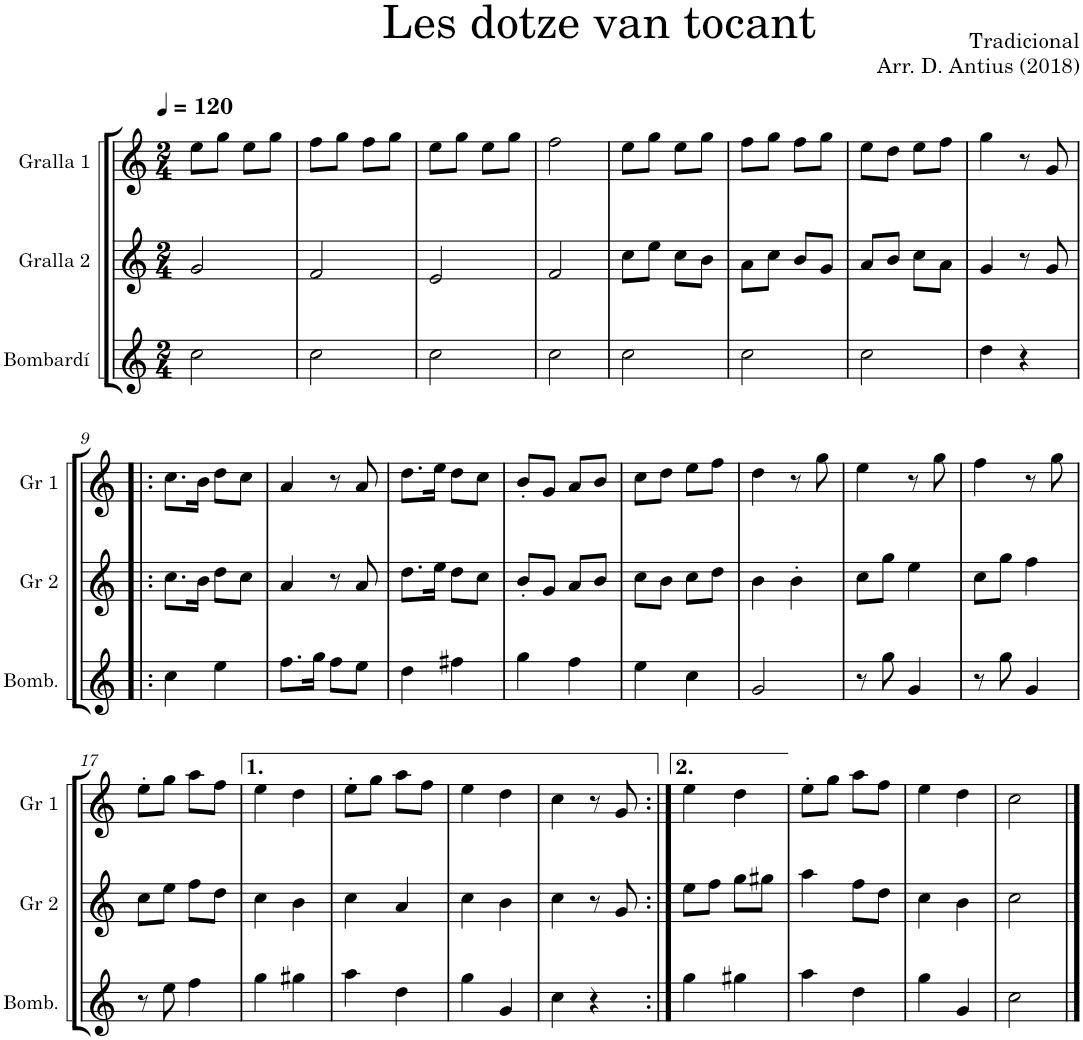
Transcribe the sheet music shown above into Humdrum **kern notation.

**kern	**kern	**kern
*part3	*part2	*part1
*staff3	*staff2	*staff1
*I"Bombardí	*I"Gralla 2	*I"Gralla 1
*I'Bomb.	*I'Gr 2	*I'Gr 1
*clefG2	*clefG2	*clefG2
*Trd14c24	*	*
*k[]	*k[]	*k[]
*M2/4	*M2/4	*M2/4
*MM120	*MM120	*MM120
=1	=1	=1
2cc\	2g/	8ee\L
.	.	8gg\J
.	.	8ee\L
.	.	8gg\J
=2	=2	=2
2cc\	2f/	8ff\L
.	.	8gg\J
.	.	8ff\L
.	.	8gg\J
=3	=3	=3
2cc\	2e/	8ee\L
.	.	8gg\J
.	.	8ee\L
.	.	8gg\J
=4	=4	=4
2cc\	2f/	2ff\
=5	=5	=5
2cc\	8cc\L	8ee\L
.	8ee\J	8gg\J
.	8cc\L	8ee\L
.	8b\J	8gg\J
=6	=6	=6
2cc\	8a\L	8ff\L
.	8cc\J	8gg\J
.	8b/L	8ff\L
.	8g/J	8gg\J
=7	=7	=7
2cc\	8a/L	8ee\L
.	8b/J	8dd\J
.	8cc\L	8ee\L
.	8a\J	8ff\J
=8	=8	=8
4dd\	4g/	4gg\
4r	8r	8r
.	8g/	8g/
!!LO:LB:g=z
=9!|:	=9!|:	=9!|:
4cc\	8.cc\L	8.cc\L
.	16b\Jk	16b\Jk
4ee\	8dd\L	8dd\L
.	8cc\J	8cc\J
=10	=10	=10
8.ff\L	4a/	4a/
16gg\Jk	.	.
8ff\L	8r	8r
8ee\J	8a/	8a/
=11	=11	=11
4dd\	8.dd\L	8.dd\L
.	16ee\Jk	16ee\Jk
4ff#X\	8dd\L	8dd\L
.	8cc\J	8cc\J
=12	=12	=12
4gg\	8b'/L	8b'/L
.	8g/J	8g/J
4ff\	8a/L	8a/L
.	8b/J	8b/J
=13	=13	=13
4ee\	8cc\L	8cc\L
.	8b\J	8dd\J
4cc\	8cc\L	8ee\L
.	8dd\J	8ff\J
=14	=14	=14
2g/	4b\	4dd\
.	4b'\	8r
.	.	8gg\
=15	=15	=15
8r	8cc\L	4ee\
8gg\	8gg\J	.
4g/	4ee\	8r
.	.	8gg\
=16	=16	=16
8r	8cc\L	4ff\
8gg\	8gg\J	.
4g/	4ff\	8r
.	.	8gg\
!!LO:LB:g=z
=17	=17	=17
8r	8cc\L	8ee'\L
8ee\	8ee\J	8gg\J
4ff\	8ff\L	8aa\L
.	8dd\J	8ff\J
=18	=18	=18
4gg\	4cc\	4ee\
4gg#X\	4b\	4dd\
=19	=19	=19
4aa\	4cc\	8ee'\L
.	.	8gg\J
4dd\	4a/	8aa\L
.	.	8ff\J
=20	=20	=20
4gg\	4cc\	4ee\
4g/	4b\	4dd\
=21	=21	=21
4cc\	4cc\	4cc\
4r	8r	8r
.	8g/	8g/
=22:|!	=22:|!	=22:|!
4gg\	8ee\L	4ee\
.	8ff\J	.
4gg#X\	8gg\L	4dd\
.	8gg#X\J	.
=23	=23	=23
4aa\	4aa\	8ee'\L
.	.	8gg\J
4dd\	8ff\L	8aa\L
.	8dd\J	8ff\J
=24	=24	=24
4gg\	4cc\	4ee\
4g/	4b\	4dd\
=25	=25	=25
2cc\	2cc\	2cc\
==	==	==
*-	*-	*-
